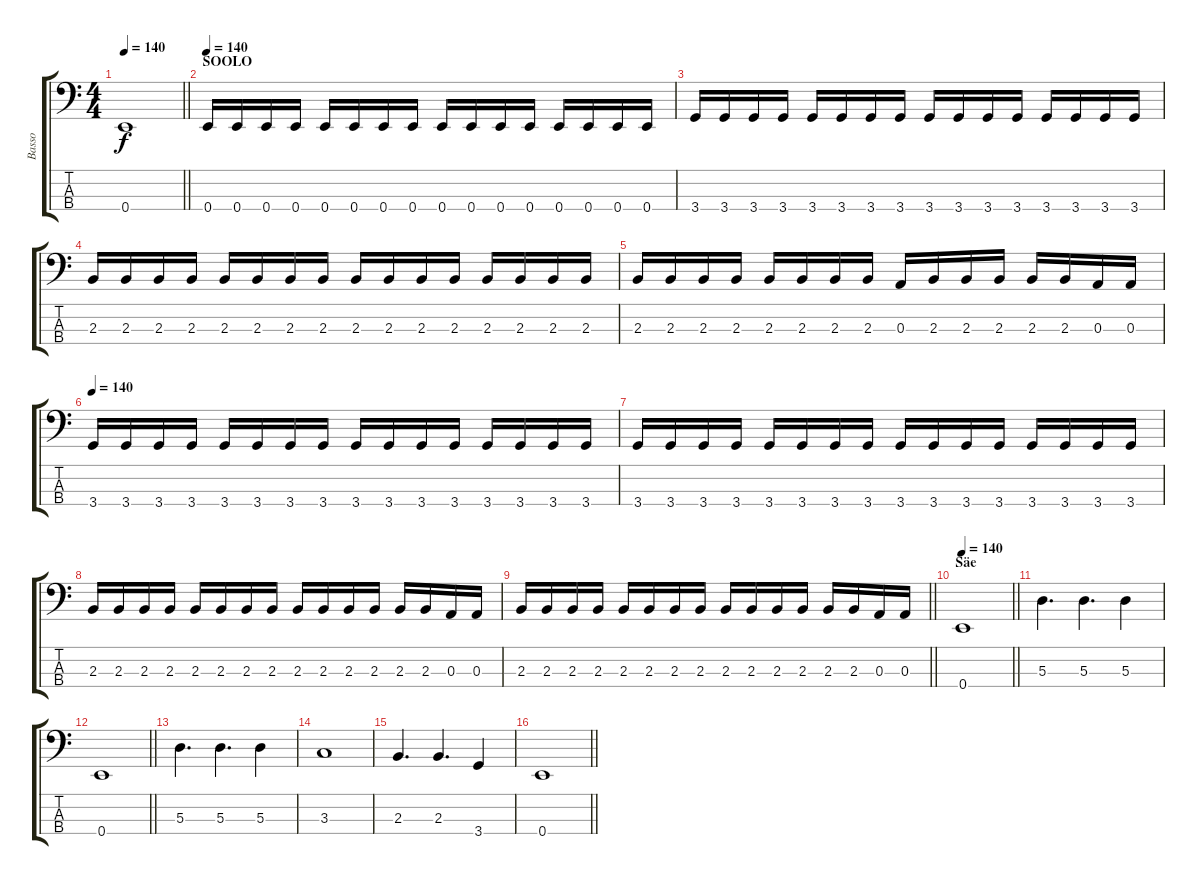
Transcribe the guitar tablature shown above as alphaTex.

\track ("Basso" "Basso") {instrument electricbassfinger}
\staff {score tabs}
\tuning (G2 D2 A1 E1) {hide}
\ts (4 4)
\tempo 140
\clef f4
\barLineRight lightlight
\ks c
0.4.1{dy f} |
\section ("" "SOOLO")
\tempo 140
0.4.16 0.4.16 0.4.16 0.4.16 0.4.16 0.4.16 0.4.16 0.4.16 0.4.16 0.4.16 0.4.16 0.4.16 0.4.16 0.4.16 0.4.16 0.4.16 |
3.4.16 3.4.16 3.4.16 3.4.16 3.4.16 3.4.16 3.4.16 3.4.16 3.4.16 3.4.16 3.4.16 3.4.16 3.4.16 3.4.16 3.4.16 3.4.16 |
2.3.16 2.3.16 2.3.16 2.3.16 2.3.16 2.3.16 2.3.16 2.3.16 2.3.16 2.3.16 2.3.16 2.3.16 2.3.16 2.3.16 2.3.16 2.3.16 |
2.3.16 2.3.16 2.3.16 2.3.16 2.3.16 2.3.16 2.3.16 2.3.16 0.3.16 2.3.16 2.3.16 2.3.16 2.3.16 2.3.16 0.3.16 0.3.16 |
\tempo 140
3.4.16 3.4.16 3.4.16 3.4.16 3.4.16 3.4.16 3.4.16 3.4.16 3.4.16 3.4.16 3.4.16 3.4.16 3.4.16 3.4.16 3.4.16 3.4.16 |
3.4.16 3.4.16 3.4.16 3.4.16 3.4.16 3.4.16 3.4.16 3.4.16 3.4.16 3.4.16 3.4.16 3.4.16 3.4.16 3.4.16 3.4.16 3.4.16 |
2.3.16 2.3.16 2.3.16 2.3.16 2.3.16 2.3.16 2.3.16 2.3.16 2.3.16 2.3.16 2.3.16 2.3.16 2.3.16 2.3.16 0.3.16 0.3.16 |
\barLineRight lightlight
2.3.16 2.3.16 2.3.16 2.3.16 2.3.16 2.3.16 2.3.16 2.3.16 2.3.16 2.3.16 2.3.16 2.3.16 2.3.16 2.3.16 0.3.16 0.3.16 |
\section ("" "Säe")
\tempo 140
\barLineRight lightlight
0.4.1 |
5.3.4{d} 5.3.4{d} 5.3.4 |
\barLineRight lightlight
0.4.1 |
5.3.4{d} 5.3.4{d} 5.3.4 |
3.3.1 |
2.3.4{d} 2.3.4{d} 3.4.4 |
\barLineRight lightlight
0.4.1
